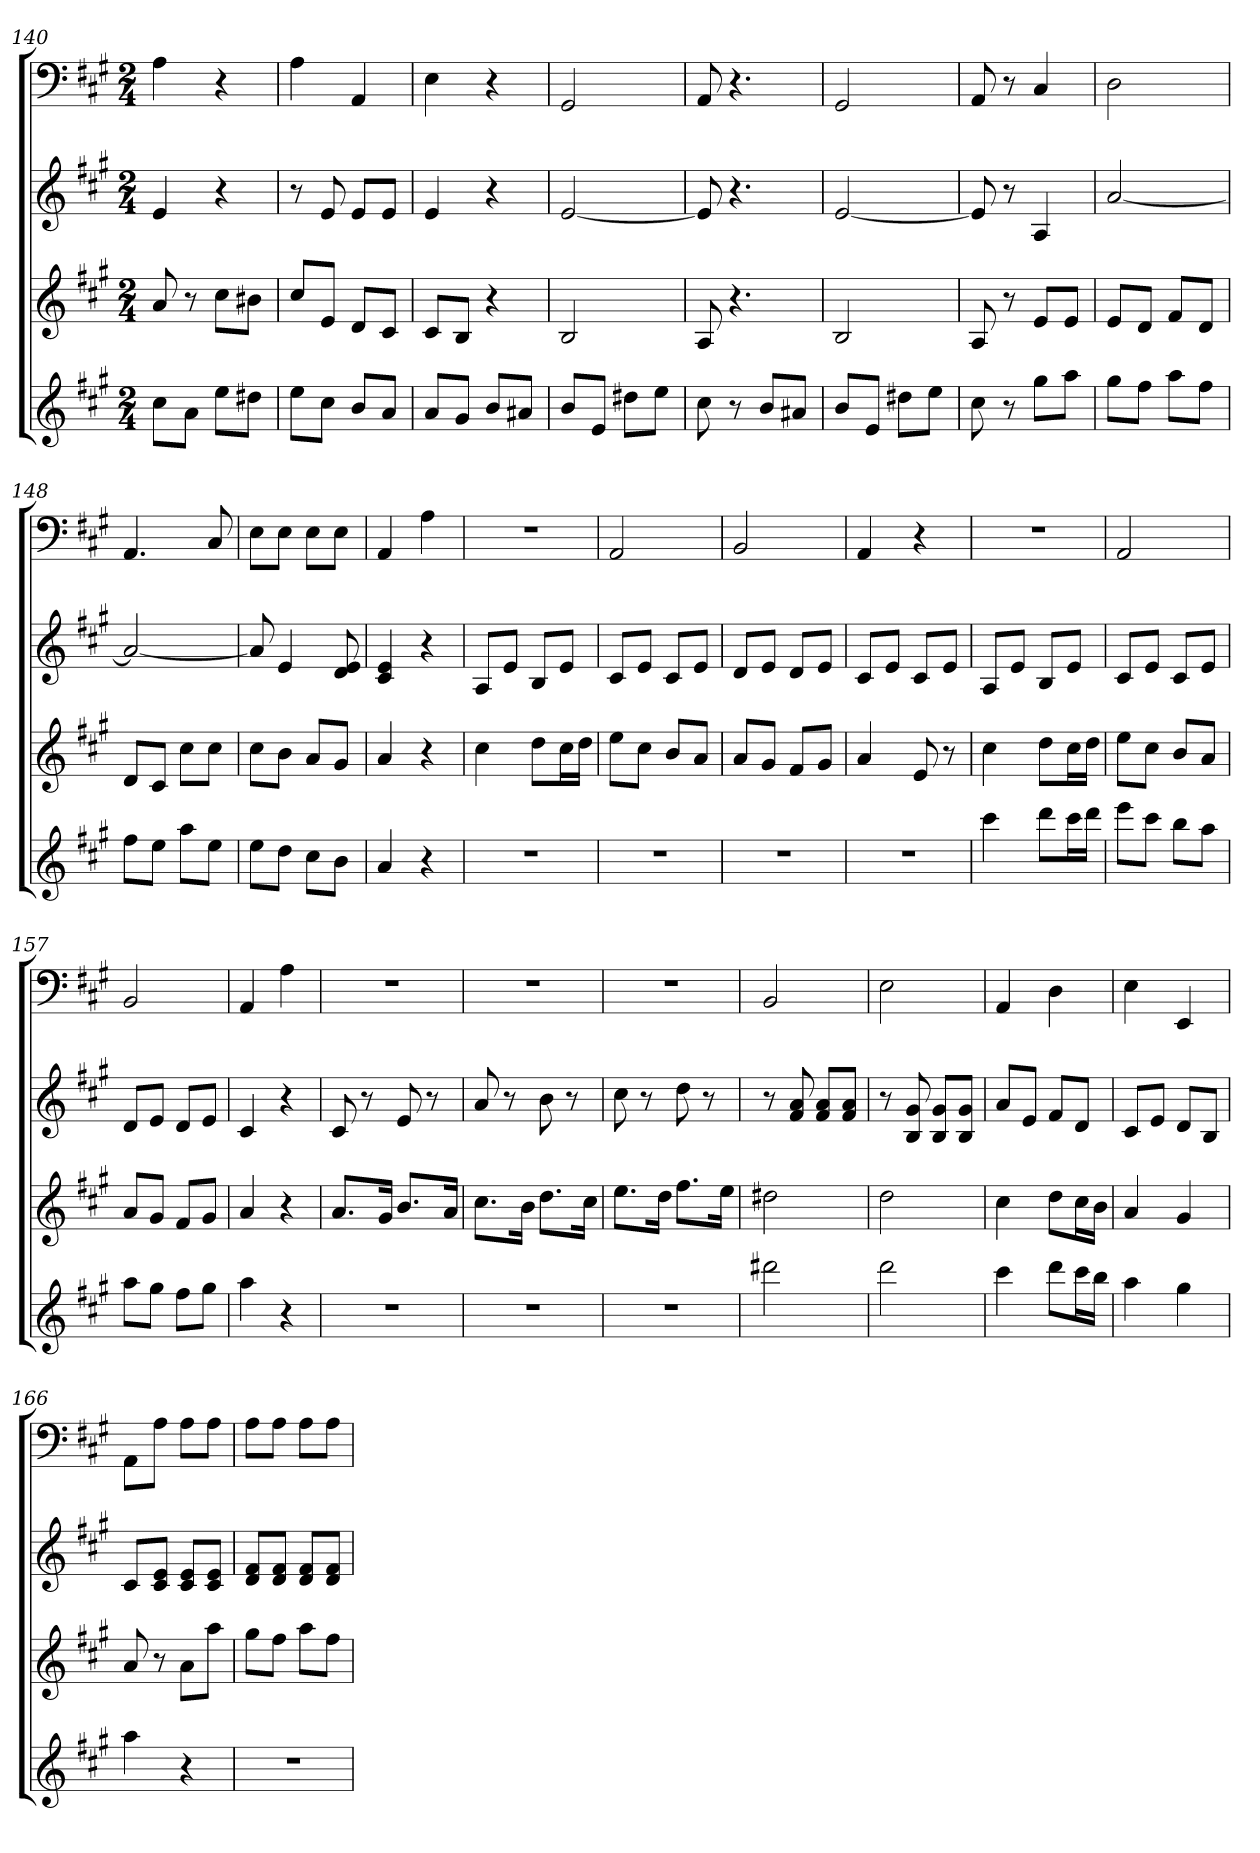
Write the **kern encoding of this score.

**kern	**kern	**kern	**kern
*part4	*part3	*part2	*part1
*staff4	*staff3	*staff2	*staff1
*k[f#c#g#]	*k[f#c#g#]	*k[f#c#g#]	*k[f#c#g#]
*A:	*A:	*A:	*A:
*M2/4	*M2/4	*M2/4	*M2/4
=140	=140	=140	=140
8cc#L	8a	4e	4A
8aJ	8r	.	.
8eeL	8cc#L	4r	4r
8dd#XJ	8b#XJ	.	.
=141	=141	=141	=141
8eeL	8cc#L	8r	4A
8cc#J	8eJ	8e	.
8bL	8dL	8eL	4AA
8aJ	8c#J	8eJ	.
=142	=142	=142	=142
8aL	8c#L	4e	4E
8g#J	8BJ	.	.
8bL	4r	4r	4r
8a#XJ	.	.	.
=143	=143	=143	=143
8bL	2B	[2e	2GG#
8eJ	.	.	.
8dd#XL	.	.	.
8eeJ	.	.	.
=144	=144	=144	=144
8cc#	8A	8e]	8AA
8r	4.r	4.r	4.r
8bL	.	.	.
8a#XJ	.	.	.
=145	=145	=145	=145
8bL	2B	[2e	2GG#
8eJ	.	.	.
8dd#XL	.	.	.
8eeJ	.	.	.
=146	=146	=146	=146
8cc#	8A	8e]	8AA
8r	8r	8r	8r
8gg#L	8eL	4A	4C#
8aaJ	8eJ	.	.
=147	=147	=147	=147
8gg#L	8eL	[2a	2D
8ff#J	8dJ	.	.
8aaL	8f#L	.	.
8ff#J	8dJ	.	.
=148	=148	=148	=148
8ff#L	8dL	2a_	4.AA
8eeJ	8c#J	.	.
8aaL	8cc#L	.	.
8eeJ	8cc#J	.	8C#
=149	=149	=149	=149
8eeL	8cc#L	8a]	8EL
8ddJ	8bJ	4e	8EJ
8cc#L	8aL	.	8EL
8bJ	8g#J	8d 8e	8EJ
=150	=150	=150	=150
4a	4a	4c# 4e	4AA
4r	4r	4r	4A
=151	=151	=151	=151
2r	4cc#	8AL	2r
.	.	8eJ	.
.	8ddL	8BL	.
.	16cc#L	8eJ	.
.	16ddJJ	.	.
=152	=152	=152	=152
2r	8eeL	8c#L	2AA
.	8cc#J	8eJ	.
.	8bL	8c#L	.
.	8aJ	8eJ	.
=153	=153	=153	=153
2r	8aL	8dL	2BB
.	8g#J	8eJ	.
.	8f#L	8dL	.
.	8g#J	8eJ	.
=154	=154	=154	=154
2r	4a	8c#L	4AA
.	.	8eJ	.
.	8e	8c#L	4r
.	8r	8eJ	.
=155	=155	=155	=155
4ccc#	4cc#	8AL	2r
.	.	8eJ	.
8dddL	8ddL	8BL	.
16ccc#L	16cc#L	8eJ	.
16dddJJ	16ddJJ	.	.
=156	=156	=156	=156
8eeeL	8eeL	8c#L	2AA
8ccc#J	8cc#J	8eJ	.
8bbL	8bL	8c#L	.
8aaJ	8aJ	8eJ	.
=157	=157	=157	=157
8aaL	8aL	8dL	2BB
8gg#J	8g#J	8eJ	.
8ff#L	8f#L	8dL	.
8gg#J	8g#J	8eJ	.
=158	=158	=158	=158
4aa	4a	4c#	4AA
4r	4r	4r	4A
=159	=159	=159	=159
2r	8.aL	8c#	2r
.	.	8r	.
.	16g#Jk	.	.
.	8.bL	8e	.
.	.	8r	.
.	16aJk	.	.
=160	=160	=160	=160
2r	8.cc#L	8a	2r
.	.	8r	.
.	16bJk	.	.
.	8.ddL	8b	.
.	.	8r	.
.	16cc#Jk	.	.
=161	=161	=161	=161
2r	8.eeL	8cc#	2r
.	.	8r	.
.	16ddJk	.	.
.	8.ff#L	8dd	.
.	.	8r	.
.	16eeJk	.	.
=162	=162	=162	=162
2ddd#X	2dd#X	8r	2BB
.	.	8f# 8a	.
.	.	8f# 8aL	.
.	.	8f# 8aJ	.
=163	=163	=163	=163
2ddd	2dd	8r	2E
.	.	8B 8g#	.
.	.	8B 8g#L	.
.	.	8B 8g#J	.
=164	=164	=164	=164
4ccc#	4cc#	8aL	4AA
.	.	8eJ	.
8dddL	8ddL	8f#L	4D
16ccc#L	16cc#L	8dJ	.
16bbJJ	16bJJ	.	.
=165	=165	=165	=165
4aa	4a	8c#L	4E
.	.	8eJ	.
4gg#	4g#	8dL	4EE
.	.	8BJ	.
=166	=166	=166	=166
4aa	8a	8c#L	8AAL
.	8r	8c# 8eJ	8AJ
4r	8aL	8c# 8eL	8AL
.	8aaJ	8c# 8eJ	8AJ
=167	=167	=167	=167
2r	8gg#L	8d 8f#L	8AL
.	8ff#J	8d 8f#J	8AJ
.	8aaL	8d 8f#L	8AL
.	8ff#J	8d 8f#J	8AJ
=	=	=	=
*-	*-	*-	*-
